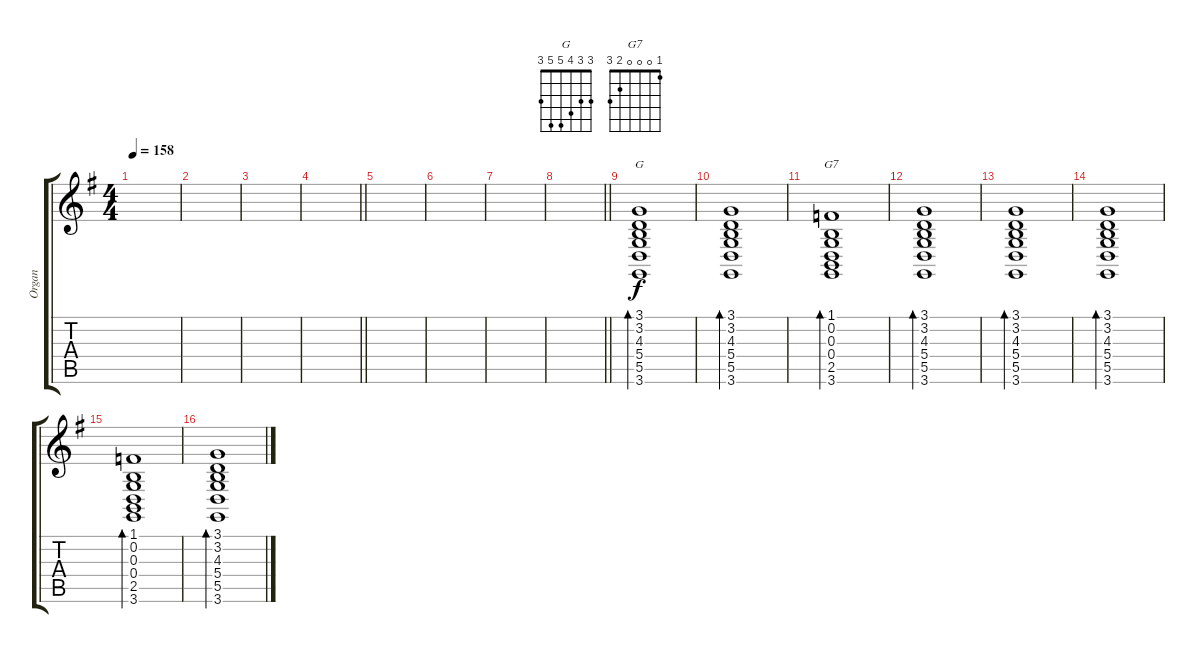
\track ("Organ" "Organ") {instrument rockorgan}
\staff {score tabs}
\tuning (E4 B3 G3 D3 A2 E2) {hide}
\chord ("G" 3 3 4 5 5 3) {barre 0}
\chord ("G7" 1 0 0 0 2 3)
\ts (4 4)
\tempo 158
\clef g2
\ks g
|
|
|
\barLineRight lightlight
|
|
|
|
\barLineRight lightlight
|
(3.1 3.2 4.3 5.4 5.5 3.6).1{bd 60 ch "G"} |
(3.1 3.2 4.3 5.4 5.5 3.6).1{bd 60} |
(1.1 0.2 0.3 0.4 2.5 3.6).1{bd 60 ch "G7"} |
(3.1 3.2 4.3 5.4 5.5 3.6).1{bd 60} |
(3.1 3.2 4.3 5.4 5.5 3.6).1{bd 60} |
(3.1 3.2 4.3 5.4 5.5 3.6).1{bd 60} |
(1.1 0.2 0.3 0.4 2.5 3.6).1{bd 60} |
(3.1 3.2 4.3 5.4 5.5 3.6).1{bd 60}
